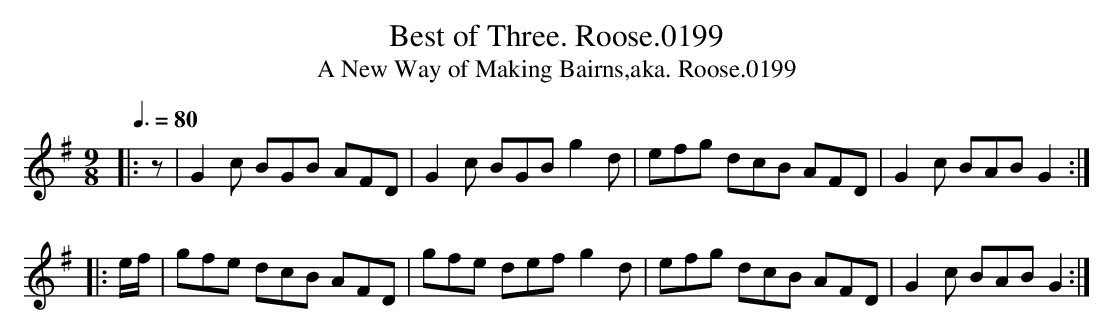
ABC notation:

X:1
T:Best of Three. Roose.0199
T:New Way of Making Bairns,aka. Roose.0199, A
M:9/8
L:1/8
Q:3/8=80
K:G
|: z | G2 c BGB AFD | G2 c BGB g2 d | efg dcB AFD | G2 c BAB G2 :|
|: e/f/ | gfe dcB AFD | gfe def g2 d | efg dcB AFD | G2 c BAB G2 :|
